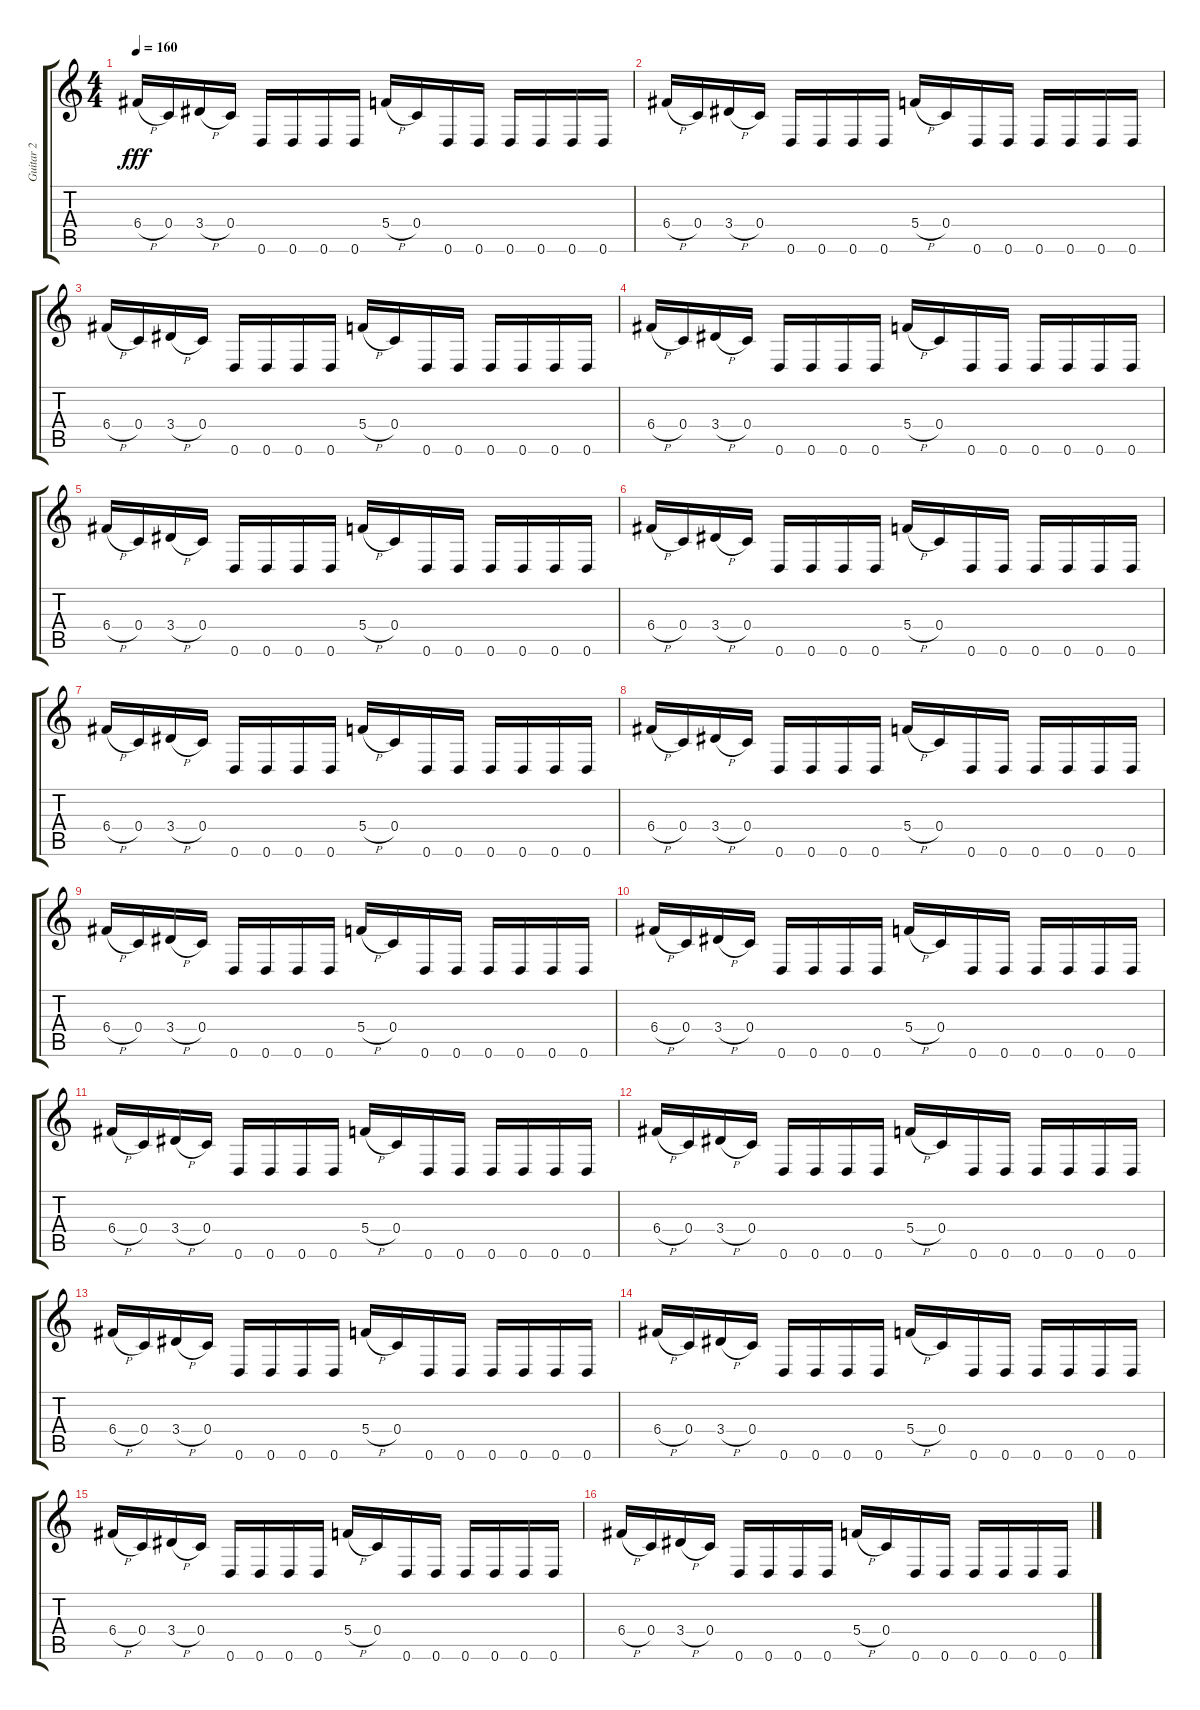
\track ("Guitar 2" "Guitar 2") {instrument distortionguitar}
\staff {score tabs}
\tuning (D4 A3 F3 C3 G2 D2) {hide}
\ts (4 4)
\tempo 160
\clef g2
\ks c
6.4{h}.16{dy fff} 0.4.16 3.4{h}.16 0.4.16 0.6.16 0.6.16 0.6.16 0.6.16 5.4{h}.16 0.4.16 0.6.16 0.6.16 0.6.16 0.6.16 0.6.16 0.6.16 |
6.4{h}.16 0.4.16 3.4{h}.16 0.4.16 0.6.16 0.6.16 0.6.16 0.6.16 5.4{h}.16 0.4.16 0.6.16 0.6.16 0.6.16 0.6.16 0.6.16 0.6.16 |
6.4{h}.16 0.4.16 3.4{h}.16 0.4.16 0.6.16 0.6.16 0.6.16 0.6.16 5.4{h}.16 0.4.16 0.6.16 0.6.16 0.6.16 0.6.16 0.6.16 0.6.16 |
6.4{h}.16 0.4.16 3.4{h}.16 0.4.16 0.6.16 0.6.16 0.6.16 0.6.16 5.4{h}.16 0.4.16 0.6.16 0.6.16 0.6.16 0.6.16 0.6.16 0.6.16 |
6.4{h}.16 0.4.16 3.4{h}.16 0.4.16 0.6.16 0.6.16 0.6.16 0.6.16 5.4{h}.16 0.4.16 0.6.16 0.6.16 0.6.16 0.6.16 0.6.16 0.6.16 |
6.4{h}.16 0.4.16 3.4{h}.16 0.4.16 0.6.16 0.6.16 0.6.16 0.6.16 5.4{h}.16 0.4.16 0.6.16 0.6.16 0.6.16 0.6.16 0.6.16 0.6.16 |
6.4{h}.16 0.4.16 3.4{h}.16 0.4.16 0.6.16 0.6.16 0.6.16 0.6.16 5.4{h}.16 0.4.16 0.6.16 0.6.16 0.6.16 0.6.16 0.6.16 0.6.16 |
6.4{h}.16 0.4.16 3.4{h}.16 0.4.16 0.6.16 0.6.16 0.6.16 0.6.16 5.4{h}.16 0.4.16 0.6.16 0.6.16 0.6.16 0.6.16 0.6.16 0.6.16 |
6.4{h}.16 0.4.16 3.4{h}.16 0.4.16 0.6.16 0.6.16 0.6.16 0.6.16 5.4{h}.16 0.4.16 0.6.16 0.6.16 0.6.16 0.6.16 0.6.16 0.6.16 |
6.4{h}.16 0.4.16 3.4{h}.16 0.4.16 0.6.16 0.6.16 0.6.16 0.6.16 5.4{h}.16 0.4.16 0.6.16 0.6.16 0.6.16 0.6.16 0.6.16 0.6.16 |
6.4{h}.16 0.4.16 3.4{h}.16 0.4.16 0.6.16 0.6.16 0.6.16 0.6.16 5.4{h}.16 0.4.16 0.6.16 0.6.16 0.6.16 0.6.16 0.6.16 0.6.16 |
6.4{h}.16 0.4.16 3.4{h}.16 0.4.16 0.6.16 0.6.16 0.6.16 0.6.16 5.4{h}.16 0.4.16 0.6.16 0.6.16 0.6.16 0.6.16 0.6.16 0.6.16 |
6.4{h}.16 0.4.16 3.4{h}.16 0.4.16 0.6.16 0.6.16 0.6.16 0.6.16 5.4{h}.16 0.4.16 0.6.16 0.6.16 0.6.16 0.6.16 0.6.16 0.6.16 |
6.4{h}.16 0.4.16 3.4{h}.16 0.4.16 0.6.16 0.6.16 0.6.16 0.6.16 5.4{h}.16 0.4.16 0.6.16 0.6.16 0.6.16 0.6.16 0.6.16 0.6.16 |
6.4{h}.16 0.4.16 3.4{h}.16 0.4.16 0.6.16 0.6.16 0.6.16 0.6.16 5.4{h}.16 0.4.16 0.6.16 0.6.16 0.6.16 0.6.16 0.6.16 0.6.16 |
6.4{h}.16 0.4.16 3.4{h}.16 0.4.16 0.6.16 0.6.16 0.6.16 0.6.16 5.4{h}.16 0.4.16 0.6.16 0.6.16 0.6.16 0.6.16 0.6.16 0.6.16
